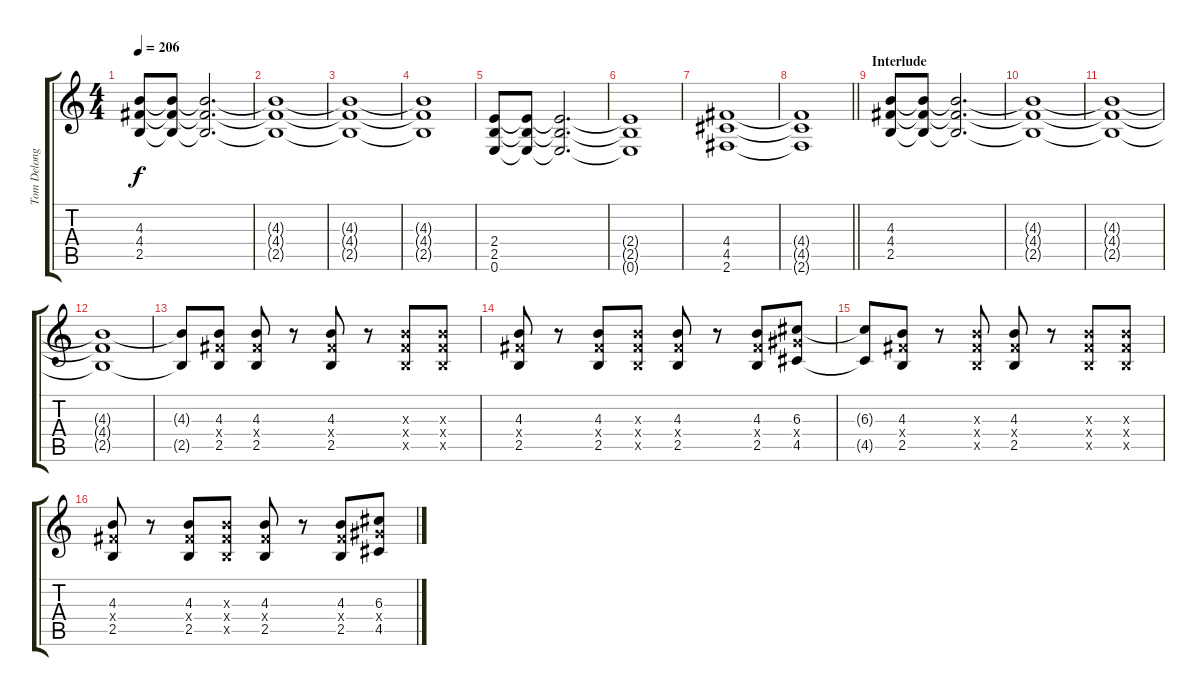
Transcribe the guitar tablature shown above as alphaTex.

\track ("Tom Delonge - Guitar" "Tom Delong") {instrument distortionguitar}
\staff {score tabs}
\tuning (E4 B3 G3 D3 A2 E2) {hide}
\ts (4 4)
\tempo 206
\clef g2
\ks c
(4.3 4.4 2.5).8{dy f volume 11} (4.3{t} 4.4{t} 2.5{t}).8{volume 6} (4.3{t} 4.4{t} 2.5{t}).2{d} |
(4.3{t} 4.4{t} 2.5{t}).1 |
(4.3{t} 4.4{t} 2.5{t}).1 |
(4.3{t} 4.4{t} 2.5{t}).1 |
(2.4 2.5 0.6).8{volume 11 balance 8} (2.4{t} 2.5{t} 0.6{t}).8{volume 6} (2.4{t} 2.5{t} 0.6{t}).2{d} |
(2.4{t} 2.5{t} 0.6{t}).1 |
(4.4 4.5 2.6).1 |
\barLineRight lightlight
(4.4{t} 4.5{t} 2.6{t}).1 |
\section ("" "Interlude")
(4.3 4.4 2.5).8{volume 11} (4.3{t} 4.4{t} 2.5{t}).8{volume 8} (4.3{t} 4.4{t} 2.5{t}).2{d} |
(4.3{t} 4.4{t} 2.5{t}).1 |
(4.3{t} 4.4{t} 2.5{t}).1 |
(4.3{t} 4.4{t} 2.5{t}).1 |
(4.3{t} 2.5{t}).8{volume 11 balance 8} (4.3 4.4{x} 2.5).8 (4.3 4.4{x} 2.5).8 r.8 (4.3 4.4{x} 2.5).8 r.8 (4.3{x} 4.4{x} 2.5{x}).8 (4.3{x} 4.4{x} 2.5{x}).8 |
(4.3 4.4{x} 2.5).8 r.8 (4.3 4.4{x} 2.5).8 (4.3{x} 4.4{x} 2.5{x}).8 (4.3 4.4{x} 2.5).8 r.8 (4.3 4.4{x} 2.5).8 (6.3 6.4{x} 4.5).8 |
(6.3{t} 4.5{t}).8 (4.3 4.4{x} 2.5).8 r.8 (4.3{x} 4.4{x} 2.5{x}).8 (4.3 4.4{x} 2.5).8 r.8 (4.3{x} 4.4{x} 2.5{x}).8 (4.3{x} 4.4{x} 2.5{x}).8 |
(4.3 4.4{x} 2.5).8 r.8 (4.3 4.4{x} 2.5).8 (4.3{x} 4.4{x} 2.5{x}).8 (4.3 4.4{x} 2.5).8 r.8 (4.3 4.4{x} 2.5).8 (6.3 6.4{x} 4.5).8
